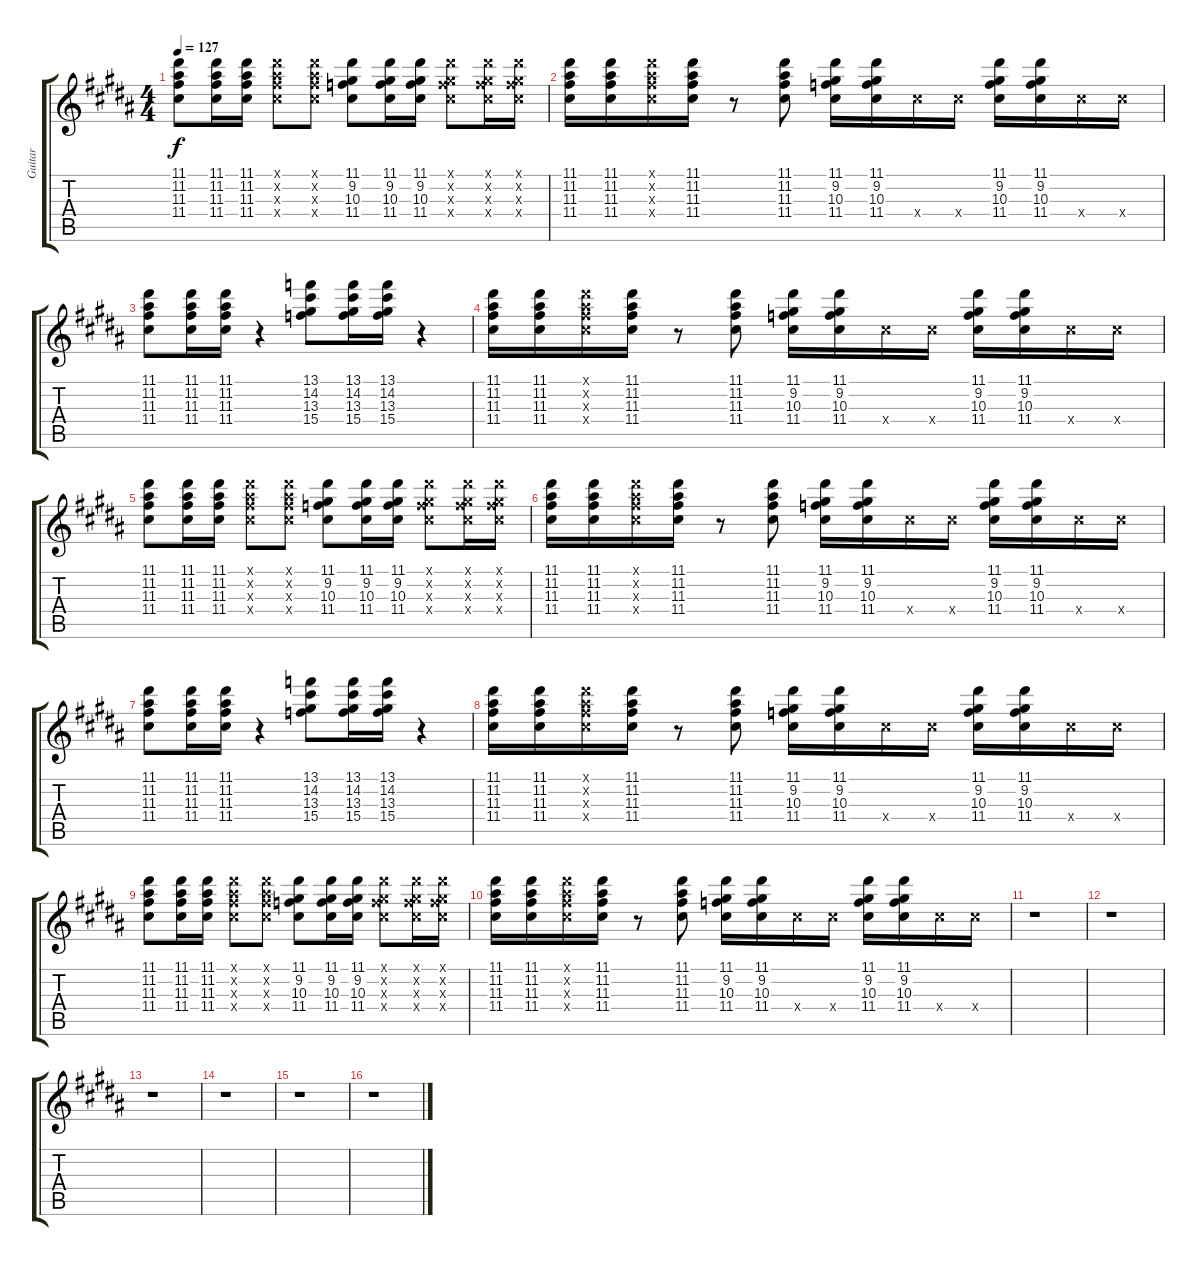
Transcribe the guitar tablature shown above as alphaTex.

\track ("Guitar" "Guitar") {instrument electricguitarjazz}
\staff {score tabs}
\tuning (E4 B3 G3 D3 A2 E2) {hide}
\ts (4 4)
\tempo 127
\clef g2
\ks g#minor
(11.1 11.2 11.3 11.4).8{dy f} (11.1 11.2 11.3 11.4).16 (11.1 11.2 11.3 11.4).16 (11.1{x} 11.2{x} 11.3{x} 11.4{x}).8 (11.1{x} 11.2{x} 11.3{x} 11.4{x}).8 (11.1 9.2 10.3 11.4).8 (11.1 9.2 10.3 11.4).16 (11.1 9.2 10.3 11.4).16 (11.1{x} 9.2{x} 10.3{x} 11.4{x}).8 (11.1{x} 9.2{x} 10.3{x} 11.4{x}).16 (11.1{x} 9.2{x} 10.3{x} 11.4{x}).16 |
(11.1 11.2 11.3 11.4).16 (11.1 11.2 11.3 11.4).16 (11.1{x} 11.2{x} 11.3{x} 11.4{x}).16 (11.1 11.2 11.3 11.4).16 r.8 (11.1 11.2 11.3 11.4).8 (11.1 9.2 10.3 11.4).16 (11.1 9.2 10.3 11.4).16 11.4{x}.16 11.4{x}.16 (11.1 9.2 10.3 11.4).16 (11.1 9.2 10.3 11.4).16 11.4{x}.16 11.4{x}.16 |
(11.1 11.2 11.3 11.4).8 (11.1 11.2 11.3 11.4).16 (11.1 11.2 11.3 11.4).16 r.4 (13.1 14.2 13.3 15.4).8 (13.1 14.2 13.3 15.4).16 (13.1 14.2 13.3 15.4).16 r.4 |
(11.1 11.2 11.3 11.4).16 (11.1 11.2 11.3 11.4).16 (11.1{x} 11.2{x} 11.3{x} 11.4{x}).16 (11.1 11.2 11.3 11.4).16 r.8 (11.1 11.2 11.3 11.4).8 (11.1 9.2 10.3 11.4).16 (11.1 9.2 10.3 11.4).16 11.4{x}.16 11.4{x}.16 (11.1 9.2 10.3 11.4).16 (11.1 9.2 10.3 11.4).16 11.4{x}.16 11.4{x}.16 |
(11.1 11.2 11.3 11.4).8 (11.1 11.2 11.3 11.4).16 (11.1 11.2 11.3 11.4).16 (11.1{x} 11.2{x} 11.3{x} 11.4{x}).8 (11.1{x} 11.2{x} 11.3{x} 11.4{x}).8 (11.1 9.2 10.3 11.4).8 (11.1 9.2 10.3 11.4).16 (11.1 9.2 10.3 11.4).16 (11.1{x} 9.2{x} 10.3{x} 11.4{x}).8 (11.1{x} 9.2{x} 10.3{x} 11.4{x}).16 (11.1{x} 9.2{x} 10.3{x} 11.4{x}).16 |
(11.1 11.2 11.3 11.4).16 (11.1 11.2 11.3 11.4).16 (11.1{x} 11.2{x} 11.3{x} 11.4{x}).16 (11.1 11.2 11.3 11.4).16 r.8 (11.1 11.2 11.3 11.4).8 (11.1 9.2 10.3 11.4).16 (11.1 9.2 10.3 11.4).16 11.4{x}.16 11.4{x}.16 (11.1 9.2 10.3 11.4).16 (11.1 9.2 10.3 11.4).16 11.4{x}.16 11.4{x}.16 |
(11.1 11.2 11.3 11.4).8 (11.1 11.2 11.3 11.4).16 (11.1 11.2 11.3 11.4).16 r.4 (13.1 14.2 13.3 15.4).8 (13.1 14.2 13.3 15.4).16 (13.1 14.2 13.3 15.4).16 r.4 |
(11.1 11.2 11.3 11.4).16 (11.1 11.2 11.3 11.4).16 (11.1{x} 11.2{x} 11.3{x} 11.4{x}).16 (11.1 11.2 11.3 11.4).16 r.8 (11.1 11.2 11.3 11.4).8 (11.1 9.2 10.3 11.4).16 (11.1 9.2 10.3 11.4).16 11.4{x}.16 11.4{x}.16 (11.1 9.2 10.3 11.4).16 (11.1 9.2 10.3 11.4).16 11.4{x}.16 11.4{x}.16 |
(11.1 11.2 11.3 11.4).8 (11.1 11.2 11.3 11.4).16 (11.1 11.2 11.3 11.4).16 (11.1{x} 11.2{x} 11.3{x} 11.4{x}).8 (11.1{x} 11.2{x} 11.3{x} 11.4{x}).8 (11.1 9.2 10.3 11.4).8 (11.1 9.2 10.3 11.4).16 (11.1 9.2 10.3 11.4).16 (11.1{x} 9.2{x} 10.3{x} 11.4{x}).8 (11.1{x} 9.2{x} 10.3{x} 11.4{x}).16 (11.1{x} 9.2{x} 10.3{x} 11.4{x}).16 |
(11.1 11.2 11.3 11.4).16 (11.1 11.2 11.3 11.4).16 (11.1{x} 11.2{x} 11.3{x} 11.4{x}).16 (11.1 11.2 11.3 11.4).16 r.8 (11.1 11.2 11.3 11.4).8 (11.1 9.2 10.3 11.4).16 (11.1 9.2 10.3 11.4).16 11.4{x}.16 11.4{x}.16 (11.1 9.2 10.3 11.4).16 (11.1 9.2 10.3 11.4).16 11.4{x}.16 11.4{x}.16 |
r.1 |
r.1 |
r.1 |
r.1 |
r.1 |
r.1
